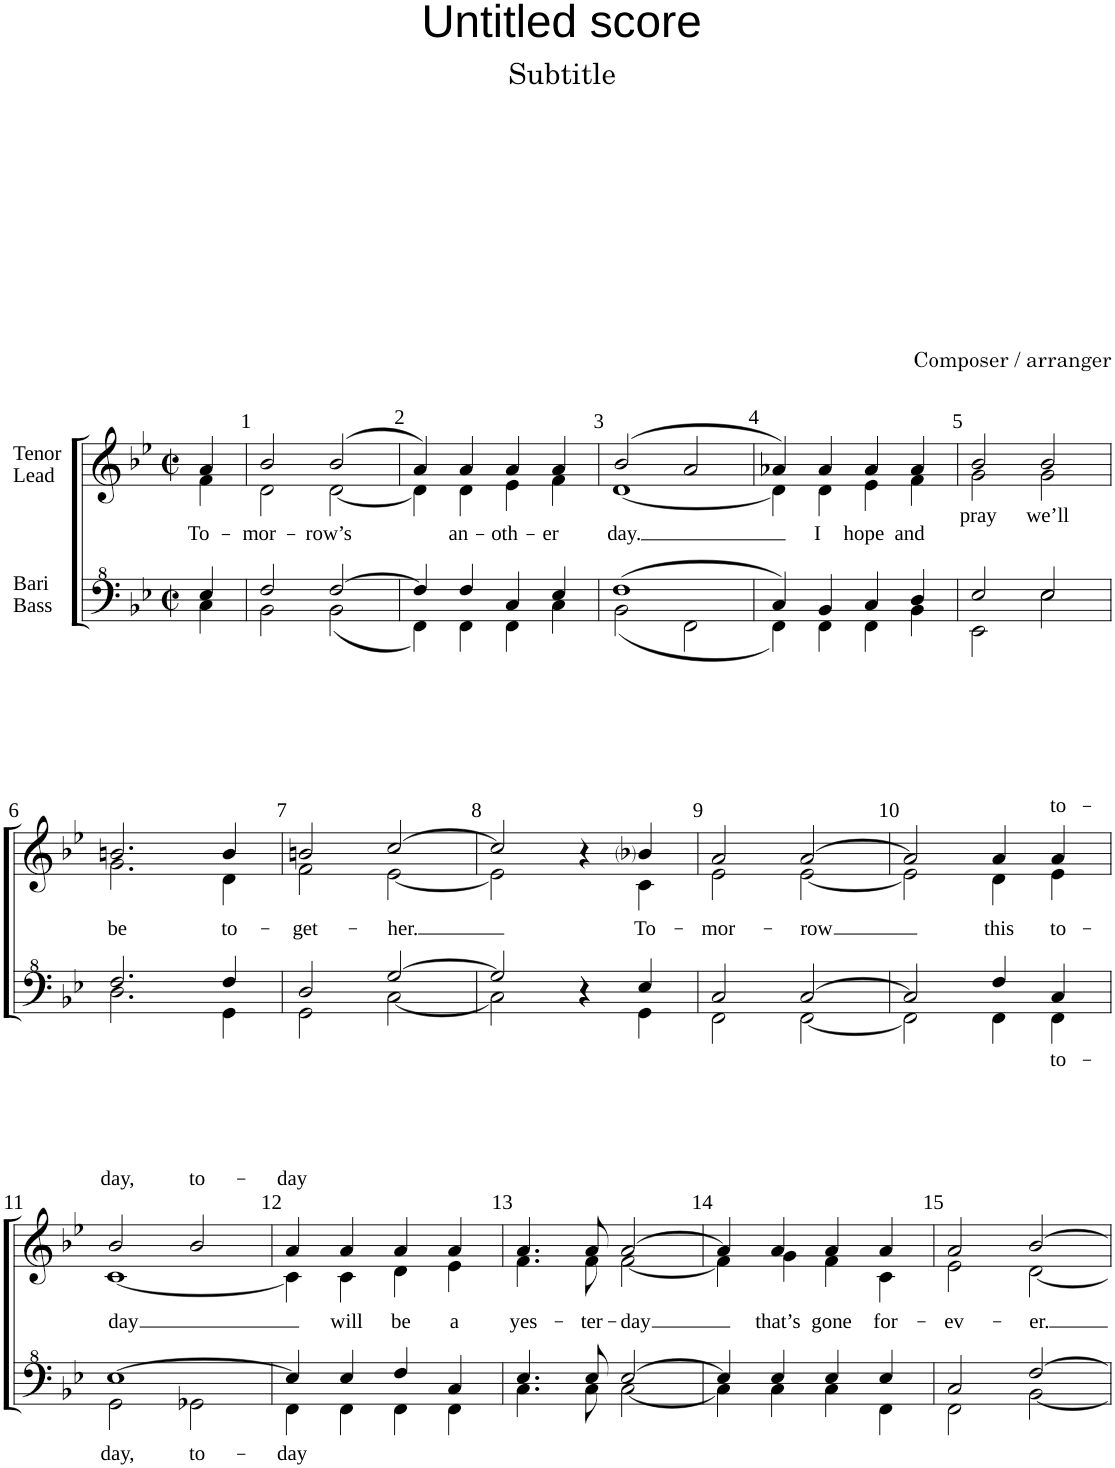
**kern	**text	**kern	**text
*part2	*part2	*part1	*part1
*staff2	*staff2	*staff1	*staff1
*I"Bari Bass	*	*I"Tenor Lead	*
*clefF^4	*	*clefG2	*
*k[b-e-]	*	*k[b-e-]	*
*M2/2	*	*M2/2	*
*met(c|)	*	*met(c|)	*
=	=	=	=
*^	*	*^	*
!	!	!	!	!	!LO:LY:b
4e-/	4c\	.	4a/	4f\	To-
=1	=1	=1	=1	=1	=1
!	!	!	!	!	!LO:LY:b
2f/	2B-\	.	2b-/	2d\	-mor-
!	!	!	!	!	!LO:LY:b
[>2f/	(2B-\	.	(2b-/	[<2d\	-row’s
=2	=2	=2	=2	=2	=2
4f/]	4F\)	.	4a/)	4d\]	.
!	!	!	!	!	!LO:LY:b
4f/	4F\	.	4a/	4d\	an-
!	!	!	!	!	!LO:LY:b
4c/	4F\	.	4a/	4e-\	-oth-
!	!	!	!	!	!LO:LY:b
4e-/	4c\	.	4a/	4f\	-er
=3	=3	=3	=3	=3	=3
!	!	!	!	!	!LO:LY:b
(1f	(2B-\	.	(2b-/	[<1d	day.
.	2F\	.	2a/	.	.
=4	=4	=4	=4	=4	=4
4c/)	4F\)	.	4a-X/)	4d\]	.
!	!	!	!	!	!LO:LY:b
4B-/	4F\	.	4a-/	4d\	I
!	!	!	!	!	!LO:LY:b
4c/	4F\	.	4a-/	4e-\	hope
!	!	!	!	!	!LO:LY:b
4d/	4B-\	.	4a-/	4f\	and
=5	=5	=5	=5	=5	=5
!	!	!	!	!	!LO:LY:b
2e-/	2E-\	.	2b-/	2g\	pray
!	!	!	!	!	!LO:LY:b
2e-/	2e-\	.	2b-/	2g\	we’ll
!!LO:LB:g=z	!!
=6	=6	=6	=6	=6	=6
!	!	!	!	!	!LO:LY:b
2.f/	2.d\	.	2.bn/	2.g\	be
!	!	!	!	!	!LO:LY:b
4f/	4G\	.	4b/	4d\	to-
=7	=7	=7	=7	=7	=7
!	!	!	!	!	!LO:LY:b
2d/	2G\	.	2bn/	2f\	-get-
!	!	!	!	!	!LO:LY:b
[>2g/	[<2c\	.	[>2cc/	[<2e-\	-her.
=8	=8	=8	=8	=8	=8
2g/]	2c\]	.	2cc/]	2e-\]	.
4r	4r	.	4r	4ryy	.
!	!	!	!	!	!LO:LY:b
4e-/	4G\	.	4b-i/	4c\	To-
=9	=9	=9	=9	=9	=9
!	!	!	!	!	!LO:LY:b
2c/	2F\	.	2a/	2e-\	-mor-
!	!	!	!	!	!LO:LY:b
[>2c/	[<2F\	.	[>2a/	[<2e-\	-row
=10	=10	=10	=10	=10	=10
2c/]	2F\]	.	2a/]	2e-\]	.
!	!	!	!	!	!LO:LY:b
4f/	4F\	.	4a/	4d\	this
!	!	!LO:LY:b	!	!	!LO:LY:a
!	!	!	!	!	!LO:LY:b
4c/	4F\	to-	4a/	4e-\	to-
!!LO:LB:g=z	!!
=11	=11	=11	=11	=11	=11
!	!	!LO:LY:b	!	!	!LO:LY:a
!	!	!	!	!	!LO:LY:b
[>1e-	2G\	-day,	2b-/	[<1c	-day
!	!	!LO:LY:b	!	!	!LO:LY:a
.	2G-X\	to-	2b-/	.	to-
=12	=12	=12	=12	=12	=12
!	!	!LO:LY:b	!	!	!LO:LY:a
4e-/]	4F\	-day	4a/	4c\]	-day
!	!	!	!	!	!LO:LY:b
4e-/	4F\	.	4a/	4c\	will
!	!	!	!	!	!LO:LY:b
4f/	4F\	.	4a/	4d\	be
!	!	!	!	!	!LO:LY:b
4c/	4F\	.	4a/	4e-\	a
=13	=13	=13	=13	=13	=13
!	!	!	!	!	!LO:LY:b
4.e-/	4.c\	.	4.a/	4.f\	yes-
!	!	!	!	!	!LO:LY:b
8e-/	8c\	.	8a/	8f\	-ter-
!	!	!	!	!	!LO:LY:b
[>2e-/	[<2c\	.	[>2a/	[<2f\	-day
=14	=14	=14	=14	=14	=14
4e-/]	4c\]	.	4a/]	4f\]	.
!	!	!	!	!	!LO:LY:b
4e-/	4c\	.	4a/	4g\	that’s
!	!	!	!	!	!LO:LY:b
4e-/	4c\	.	4a/	4f\	gone
!	!	!	!	!	!LO:LY:b
4e-/	4F\	.	4a/	4c\	for-
=15	=15	=15	=15	=15	=15
!	!	!	!	!	!LO:LY:b
2c/	2F\	.	2a/	2e-\	-ev-
!	!	!	!	!	!LO:LY:b
[>2f/	[<2B-\	.	[>2b-/	[<2d\	-er.
*v	*v	*	*	*	*
*	*	*v	*v	*
=	=	=	=
*-	*-	*-	*-
